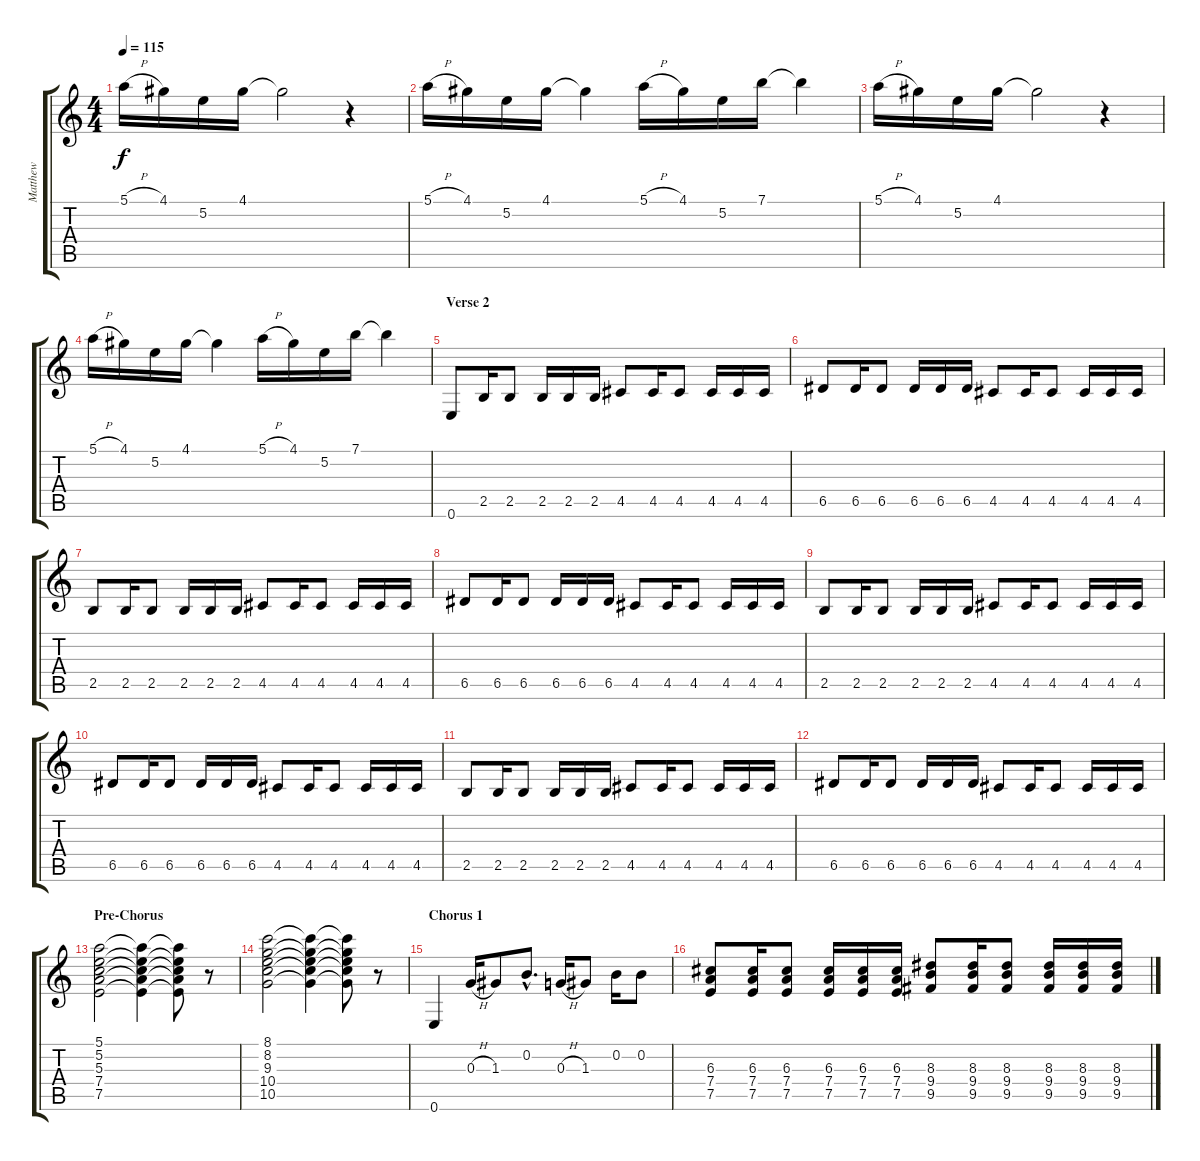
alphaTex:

\track ("Matthew" "Matthew") {instrument overdrivenguitar}
\staff {score tabs}
\tuning (E4 B3 G3 D3 A2 E2) {hide}
\ts (4 4)
\tempo 115
\clef g2
\ks c
5.1{h}.16{dy f} 4.1.16 5.2.16 4.1.16 4.1{t}.2 r.4 |
5.1{h}.16 4.1.16 5.2.16 4.1.16 4.1{t}.4 5.1{h}.16 4.1.16 5.2.16 7.1.16 7.1{t}.4 |
5.1{h}.16 4.1.16 5.2.16 4.1.16 4.1{t}.2 r.4 |
5.1{h}.16 4.1.16 5.2.16 4.1.16 4.1{t}.4 5.1{h}.16 4.1.16 5.2.16 7.1.16 7.1{t}.4 |
\section ("" "Verse 2")
0.6.8{volume 12} 2.5.16 2.5.8 2.5.16 2.5.16 2.5.16 4.5.8 4.5.16 4.5.8 4.5.16 4.5.16 4.5.16 |
6.5.8{volume 12} 6.5.16 6.5.8 6.5.16 6.5.16 6.5.16 4.5.8 4.5.16 4.5.8 4.5.16 4.5.16 4.5.16 |
2.5.8{volume 12} 2.5.16 2.5.8 2.5.16 2.5.16 2.5.16 4.5.8 4.5.16 4.5.8 4.5.16 4.5.16 4.5.16 |
6.5.8{volume 12} 6.5.16 6.5.8 6.5.16 6.5.16 6.5.16 4.5.8 4.5.16 4.5.8 4.5.16 4.5.16 4.5.16 |
2.5.8{volume 12} 2.5.16 2.5.8 2.5.16 2.5.16 2.5.16 4.5.8 4.5.16 4.5.8 4.5.16 4.5.16 4.5.16 |
6.5.8{volume 12} 6.5.16 6.5.8 6.5.16 6.5.16 6.5.16 4.5.8 4.5.16 4.5.8 4.5.16 4.5.16 4.5.16 |
2.5.8{volume 12} 2.5.16 2.5.8 2.5.16 2.5.16 2.5.16 4.5.8 4.5.16 4.5.8 4.5.16 4.5.16 4.5.16 |
6.5.8{volume 12} 6.5.16 6.5.8 6.5.16 6.5.16 6.5.16 4.5.8 4.5.16 4.5.8 4.5.16 4.5.16 4.5.16 |
\section ("" "Pre-Chorus")
(5.1 5.2 5.3 7.4 7.5).2 (5.1{t} 5.2{t} 5.3{t} 7.4{t} 7.5{t}).4 (5.1{t} 5.2{t} 5.3{t} 7.4{t} 7.5{t}).8 r.8 |
(8.1 8.2 9.3 10.4 10.5).2 (8.1{t} 8.2{t} 9.3{t} 10.4{t} 10.5{t}).4 (8.1{t} 8.2{t} 9.3{t} 10.4{t} 10.5{t}).8 r.8 |
\section ("" "Chorus 1")
0.6.4{volume 16} 0.3{h}.16 1.3.8 0.2{hac}.8{d} 0.3{h}.16 1.3.8 0.2.16 0.2.8 |
(6.3 7.4 7.5).8 (6.3 7.4 7.5).16 (6.3 7.4 7.5).8 (6.3 7.4 7.5).16 (6.3 7.4 7.5).16 (6.3 7.4 7.5).16 (8.3 9.4 9.5).8 (8.3 9.4 9.5).16 (8.3 9.4 9.5).8 (8.3 9.4 9.5).16 (8.3 9.4 9.5).16 (8.3 9.4 9.5).16
